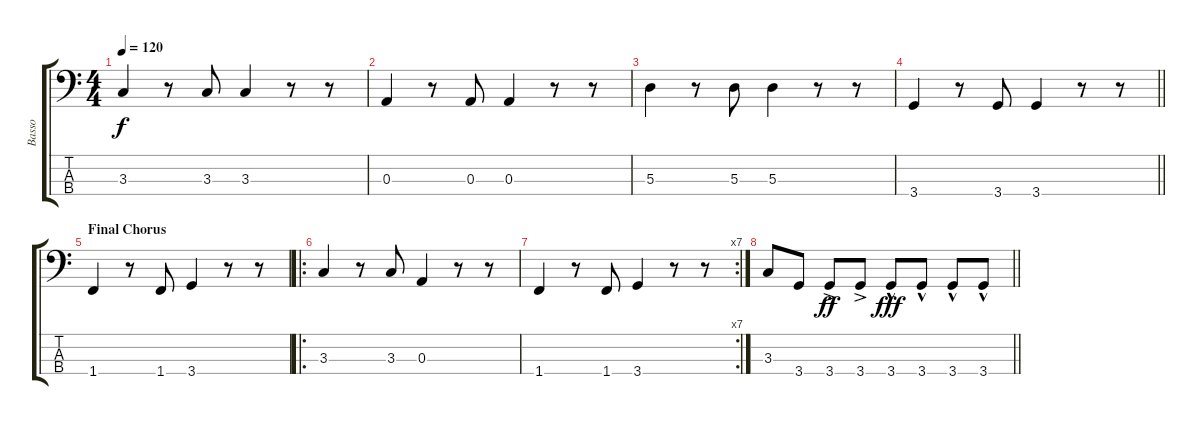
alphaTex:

\track ("Basso" "Basso") {instrument electricbassfinger}
\staff {score tabs}
\tuning (G2 D2 A1 E1) {hide}
\ts (4 4)
\tempo 120
\clef f4
\ks c
3.3.4{dy f} r.8 3.3.8 3.3.4 r.8 r.8 |
0.3.4 r.8 0.3.8 0.3.4 r.8 r.8 |
5.3.4 r.8 5.3.8 5.3.4 r.8 r.8 |
\barLineRight lightlight
3.4.4 r.8 3.4.8 3.4.4 r.8 r.8 |
\section ("" "Final Chorus")
1.4.4 r.8 1.4.8 3.4.4 r.8 r.8 |
\ro
3.3.4 r.8 3.3.8 0.3.4 r.8 r.8 |
\rc 7
1.4.4 r.8 1.4.8 3.4.4 r.8 r.8 |
\barLineRight lightlight
3.3.8 3.4.8 3.4{ac}.8{dy ff} 3.4{ac}.8 3.4{hac}.8{dy fff} 3.4{hac}.8 3.4{hac}.8 3.4{hac}.8
